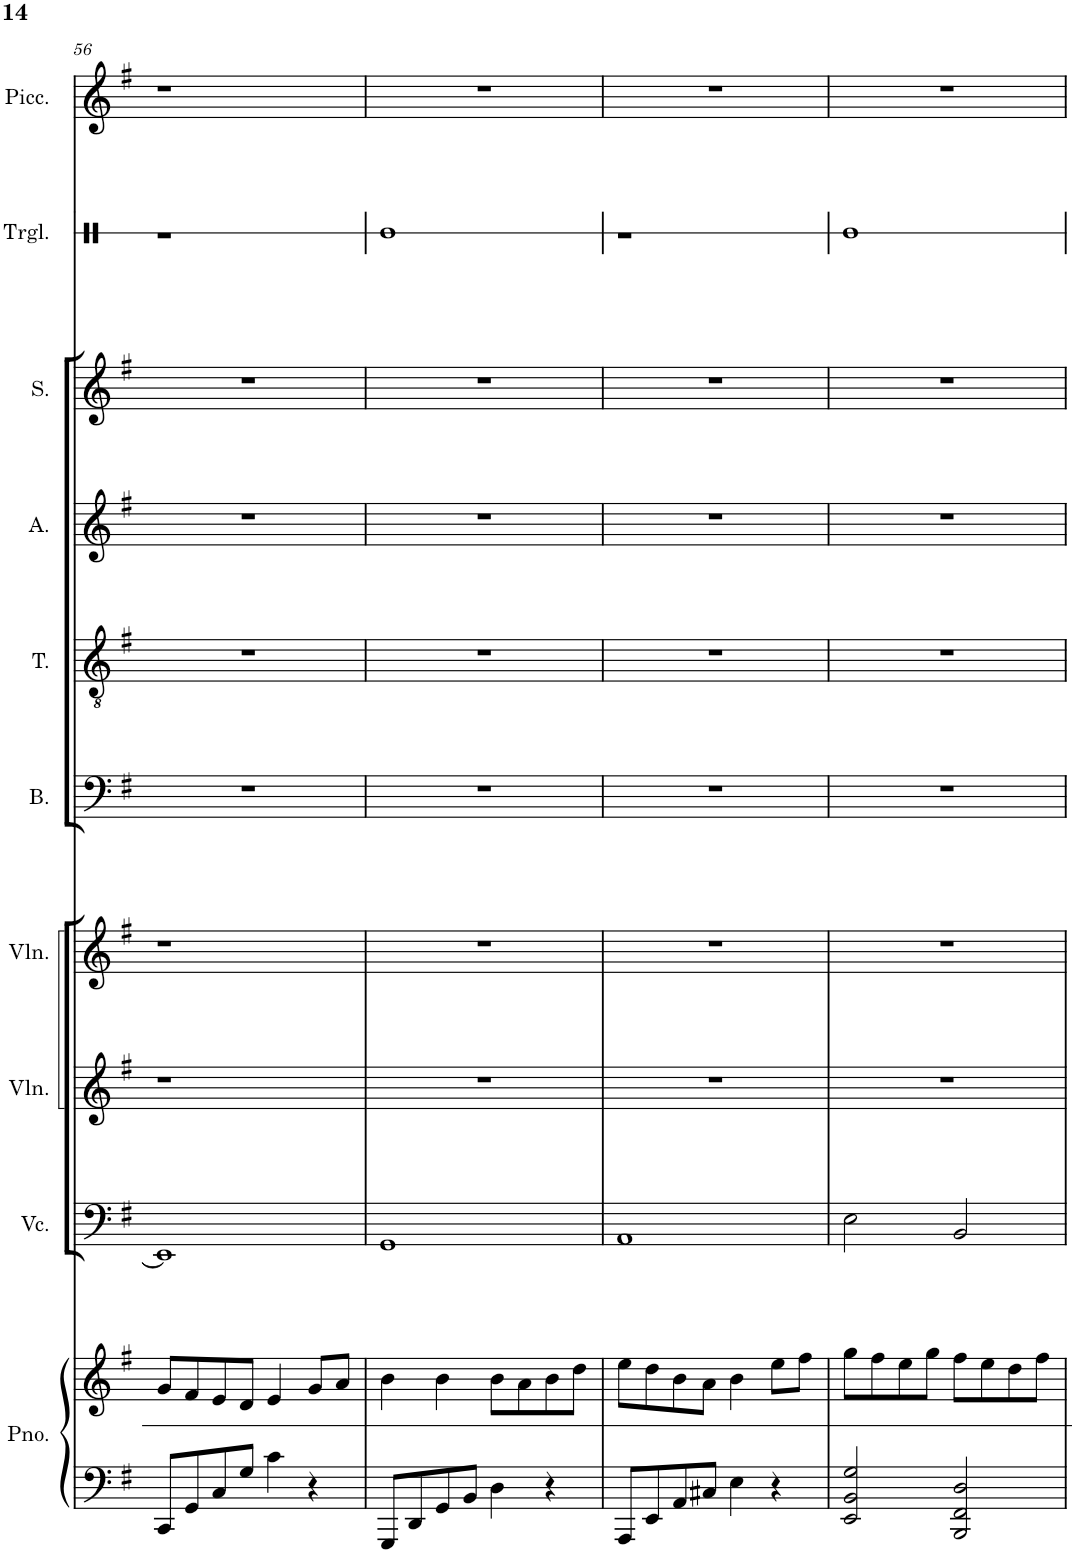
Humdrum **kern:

**kern	**kern	**kern	**kern	**kern	**kern	**kern	**kern	**kern	**kern	**kern
*part10	*part10	*part9	*part8	*part7	*part6	*part5	*part4	*part3	*part2	*part1
*staff11	*staff10	*staff9	*staff8	*staff7	*staff6	*staff5	*staff4	*staff3	*staff2	*staff1
*I"Piano	*	*I"Violoncello	*I"Violin	*I"Violin	*I"Bass	*I"Tenor	*I"Alto	*I"Soprano	*I"Triangle	*I"Piccolo
*I'Pno.	*	*I'Vc.	*I'Vln.	*I'Vln.	*I'B.	*I'T.	*I'A.	*I'S.	*I'Trgl.	*I'Picc.
!!LO:PB:g=z
*clefF4	*clefG2	*clefF4	*clefG2	*clefG2	*clefF4	*clefGv2	*clefG2	*clefG2	*clefX	*clefG2
*	*	*	*	*	*	*	*	*	*	*Trd-7c-12
*k[f#]	*k[f#]	*k[f#]	*k[f#]	*k[f#]	*k[f#]	*k[f#]	*k[f#]	*k[f#]	*k[]	*k[f#]
*M4/4	*M4/4	*M4/4	*M4/4	*M4/4	*M4/4	*M4/4	*M4/4	*M4/4	*M4/4	*M4/4
=56	=56	=56	=56	=56	=56	=56	=56	=56	=56	=56
8CC/L	8g/L	1EE]	1r	1r	1r	1r	1r	1r	1r	1r
8GG/	8f#/	.	.	.	.	.	.	.	.	.
8C/	8e/	.	.	.	.	.	.	.	.	.
8G/J	8d/J	.	.	.	.	.	.	.	.	.
4c\	4e/	.	.	.	.	.	.	.	.	.
4r	8g/L	.	.	.	.	.	.	.	.	.
.	8a/J	.	.	.	.	.	.	.	.	.
=57	=57	=57	=57	=57	=57	=57	=57	=57	=57	=57
8GGG/L	4b\	1GG	1r	1r	1r	1r	1r	1r	1Re	1r
8DD/	.	.	.	.	.	.	.	.	.	.
8GG/	4b\	.	.	.	.	.	.	.	.	.
8BB/J	.	.	.	.	.	.	.	.	.	.
4D\	8b\L	.	.	.	.	.	.	.	.	.
.	8a\	.	.	.	.	.	.	.	.	.
4r	8b\	.	.	.	.	.	.	.	.	.
.	8dd\J	.	.	.	.	.	.	.	.	.
=58	=58	=58	=58	=58	=58	=58	=58	=58	=58	=58
8AAA/L	8ee\L	1AA	1r	1r	1r	1r	1r	1r	1r	1r
8EE/	8dd\	.	.	.	.	.	.	.	.	.
8AA/	8b\	.	.	.	.	.	.	.	.	.
8C#X/J	8a\J	.	.	.	.	.	.	.	.	.
4E\	4b\	.	.	.	.	.	.	.	.	.
4r	8ee\L	.	.	.	.	.	.	.	.	.
.	8ff#\J	.	.	.	.	.	.	.	.	.
=59	=59	=59	=59	=59	=59	=59	=59	=59	=59	=59
2EE/ 2BB/ 2G/	8gg\L	2E\	1r	1r	1r	1r	1r	1r	1Re	1r
.	8ff#\	.	.	.	.	.	.	.	.	.
.	8ee\	.	.	.	.	.	.	.	.	.
.	8gg\J	.	.	.	.	.	.	.	.	.
2BBB/ 2FF#/ 2D/	8ff#\L	2BB/	.	.	.	.	.	.	.	.
.	8ee\	.	.	.	.	.	.	.	.	.
.	8dd\	.	.	.	.	.	.	.	.	.
.	8ff#\J	.	.	.	.	.	.	.	.	.
=	=	=	=	=	=	=	=	=	=	=
*-	*-	*-	*-	*-	*-	*-	*-	*-	*-	*-
